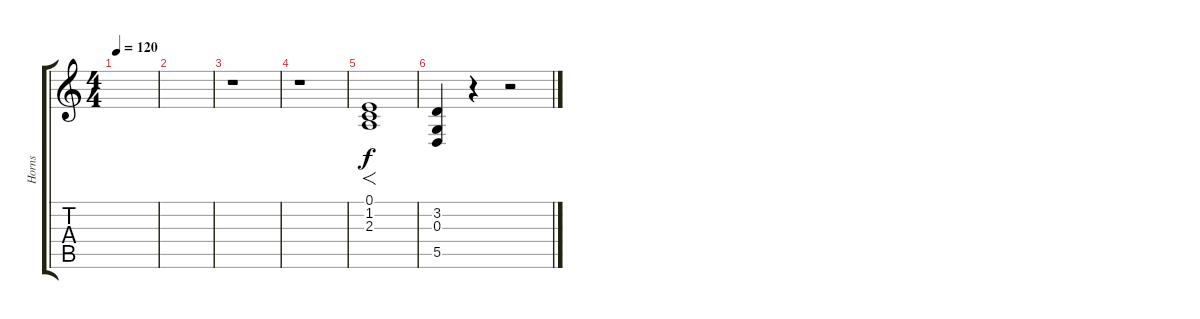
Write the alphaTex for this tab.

\track ("Horns" "Horns") {instrument trumpet}
\staff {score tabs}
\tuning (E4 B3 G3 D3 A2 E2) {hide}
\ts (4 4)
\tempo 120
\clef g2
\ks aminor
|
|
r.1 |
r.1 |
(0.1 1.2 2.3).1{f} |
(3.2 0.3 5.5).4 r.4 r.2
